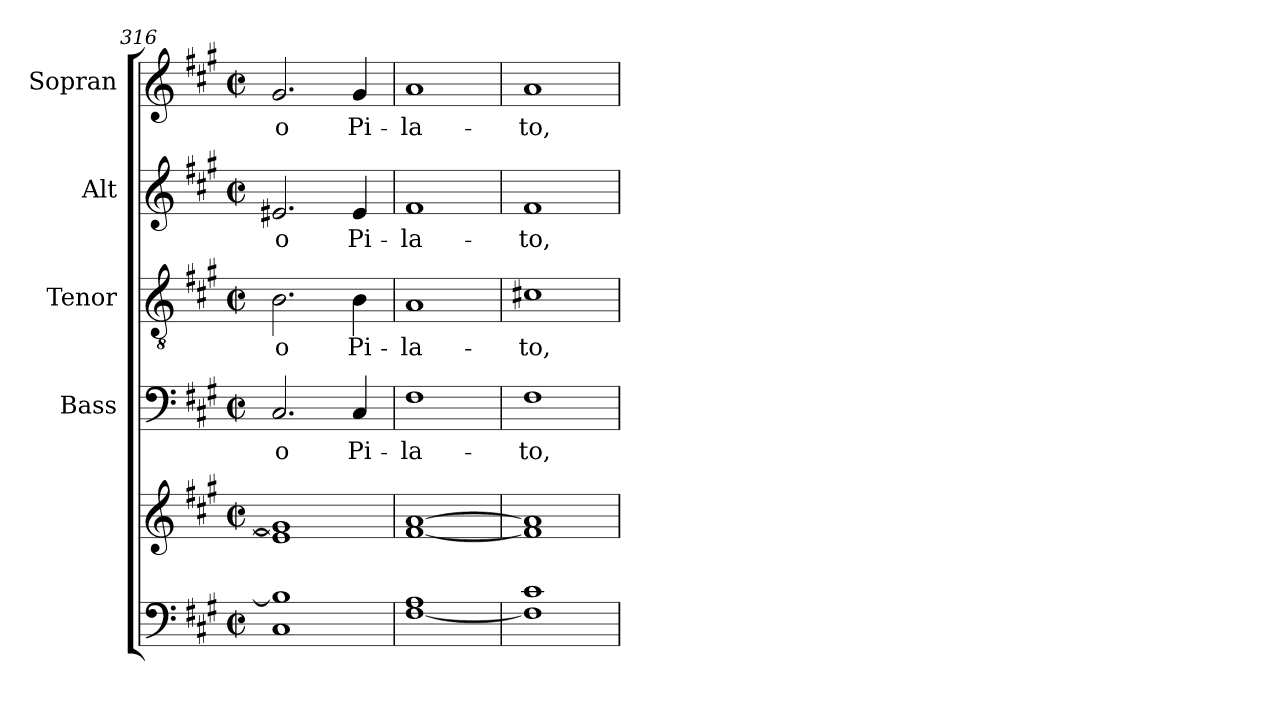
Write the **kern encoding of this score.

**kern	**kern	**kern	**text	**kern	**text	**kern	**text	**kern	**text
*part5	*part5	*part4	*part4	*part3	*part3	*part2	*part2	*part1	*part1
*staff6	*staff5	*staff4	*staff4	*staff3	*staff3	*staff2	*staff2	*staff1	*staff1
*	*	*I"Bass	*	*I"Tenor	*	*I"Alt	*	*I"Sopran	*
*	*	*I'B.	*	*I'T.	*	*I'A.	*	*I'S.	*
*clefF4	*clefG2	*clefF4	*	*clefGv2	*	*clefG2	*	*clefG2	*
*k[f#c#g#]	*k[f#c#g#]	*k[f#c#g#]	*	*k[f#c#g#]	*	*k[f#c#g#]	*	*k[f#c#g#]	*
*A:	*A:	*A:	*	*A:	*	*A:	*	*A:	*
*M2/2	*M2/2	*M2/2	*	*M2/2	*	*M2/2	*	*M2/2	*
*met(c|)	*met(c|)	*met(c|)	*	*met(c|)	*	*met(c|)	*	*met(c|)	*
=316	=316	=316	=316	=316	=316	=316	=316	=316	=316
*^	*^	*	*	*	*	*	*	*	*
!	!	!	!	!	!LO:LY:b	!	!LO:LY:b	!	!LO:LY:b	!	!LO:LY:b
1B]	1C#	1g#]	1e#]	2.C#/	-o	2.B\	-o	2.e#X/	-o	2.g#/	-o
!	!	!	!	!	!LO:LY:b	!	!LO:LY:b	!	!LO:LY:b	!	!LO:LY:b
.	.	.	.	4C#/	Pi-	4B\	Pi-	4e#/	Pi-	4g#/	Pi-
=317	=317	=317	=317	=317	=317	=317	=317	=317	=317	=317	=317
!	!	!	!	!	!LO:LY:b	!	!LO:LY:b	!	!LO:LY:b	!	!LO:LY:b
1A	[<1F#	[>1a	[<1f#	1F#	-la-	1A	-la-	1f#	-la-	1a	-la-
=318	=318	=318	=318	=318	=318	=318	=318	=318	=318	=318	=318
!	!	!	!	!	!LO:LY:b	!	!LO:LY:b	!	!LO:LY:b	!	!LO:LY:b
1c#	1F#]	1a]	1f#]	1F#	-to,	1c#X	-to,	1f#	-to,	1a	-to,
*v	*v	*	*	*	*	*	*	*	*	*	*
*	*v	*v	*	*	*	*	*	*	*	*
=	=	=	=	=	=	=	=	=	=
*-	*-	*-	*-	*-	*-	*-	*-	*-	*-
